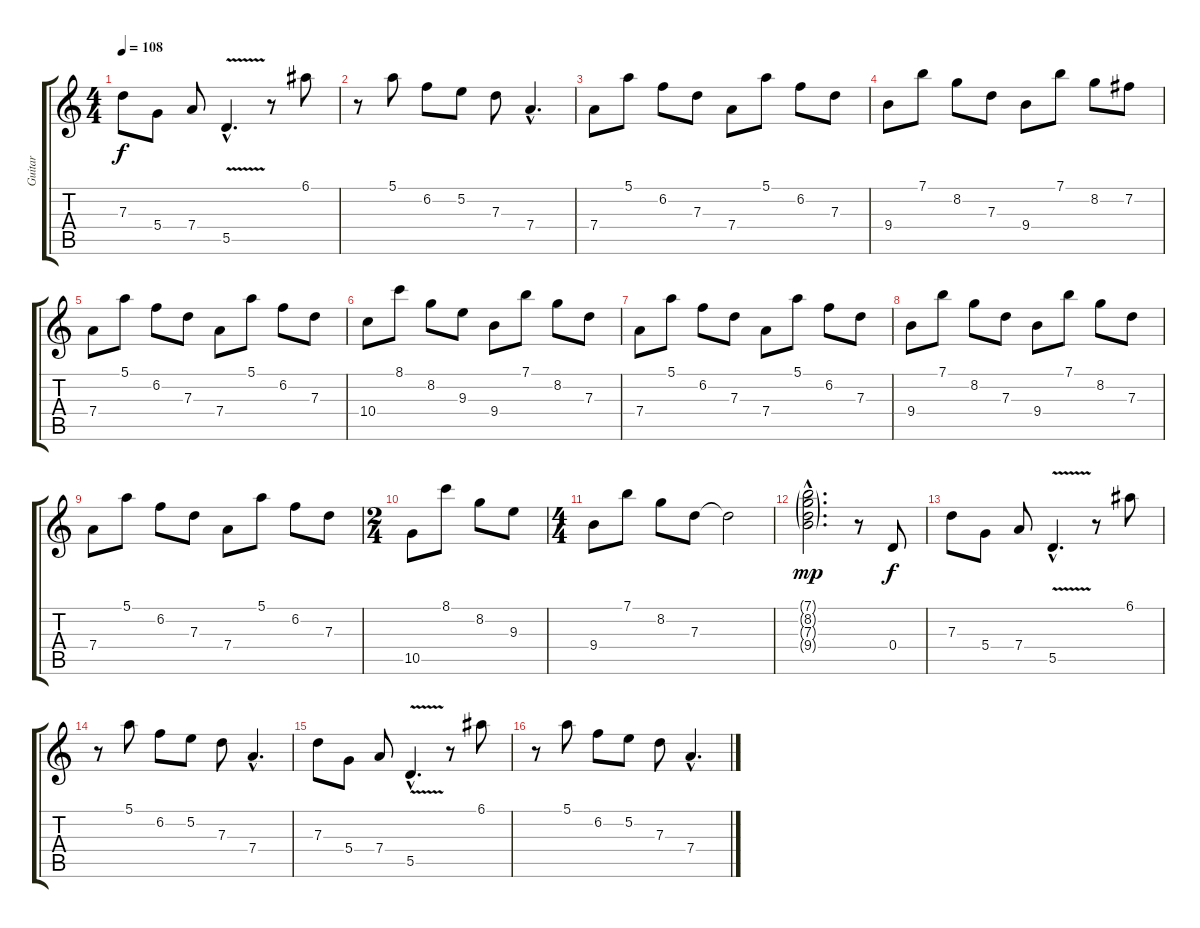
\track ("Guitar" "Guitar") {instrument overdrivenguitar}
\staff {score tabs}
\tuning (E4 B3 G3 D3 A2 E2) {hide}
\ts (4 4)
\tempo 108
\clef g2
\ks c
7.3.8{dy f} 5.4.8 7.4.8 5.5{v hac}.4{d} r.8 6.1.8 |
r.8 5.1.8 6.2.8 5.2.8 7.3.8 7.4{hac}.4{d} |
7.4.8{volume 11} 5.1.8 6.2.8 7.3.8 7.4.8 5.1.8 6.2.8 7.3.8 |
9.4.8 7.1.8 8.2.8 7.3.8 9.4.8 7.1.8 8.2.8 7.2.8 |
7.4.8 5.1.8 6.2.8 7.3.8 7.4.8 5.1.8 6.2.8 7.3.8 |
10.4.8 8.1.8 8.2.8 9.3.8 9.4.8 7.1.8 8.2.8 7.3.8 |
7.4.8 5.1.8 6.2.8 7.3.8 7.4.8 5.1.8 6.2.8 7.3.8 |
9.4.8 7.1.8 8.2.8 7.3.8 9.4.8 7.1.8 8.2.8 7.3.8 |
7.4.8 5.1.8 6.2.8 7.3.8 7.4.8 5.1.8 6.2.8 7.3.8 |
\ts (2 4)
10.5.8 8.1.8 8.2.8 9.3.8 |
\ts (4 4)
9.4.8 7.1.8 8.2.8 7.3.8 7.3{t}.2 |
(7.1{g hac} 8.2{g hac} 7.3{g hac} 9.4{g hac}).2{d dy mp} r.8 0.4.8{dy f volume 12} |
7.3.8 5.4.8 7.4.8 5.5{v hac}.4{d} r.8 6.1.8 |
r.8 5.1.8 6.2.8 5.2.8 7.3.8 7.4{hac}.4{d} |
7.3.8 5.4.8 7.4.8 5.5{v hac}.4{d} r.8 6.1.8 |
r.8{volume 10} 5.1.8 6.2.8 5.2.8 7.3.8 7.4{hac}.4{d}
